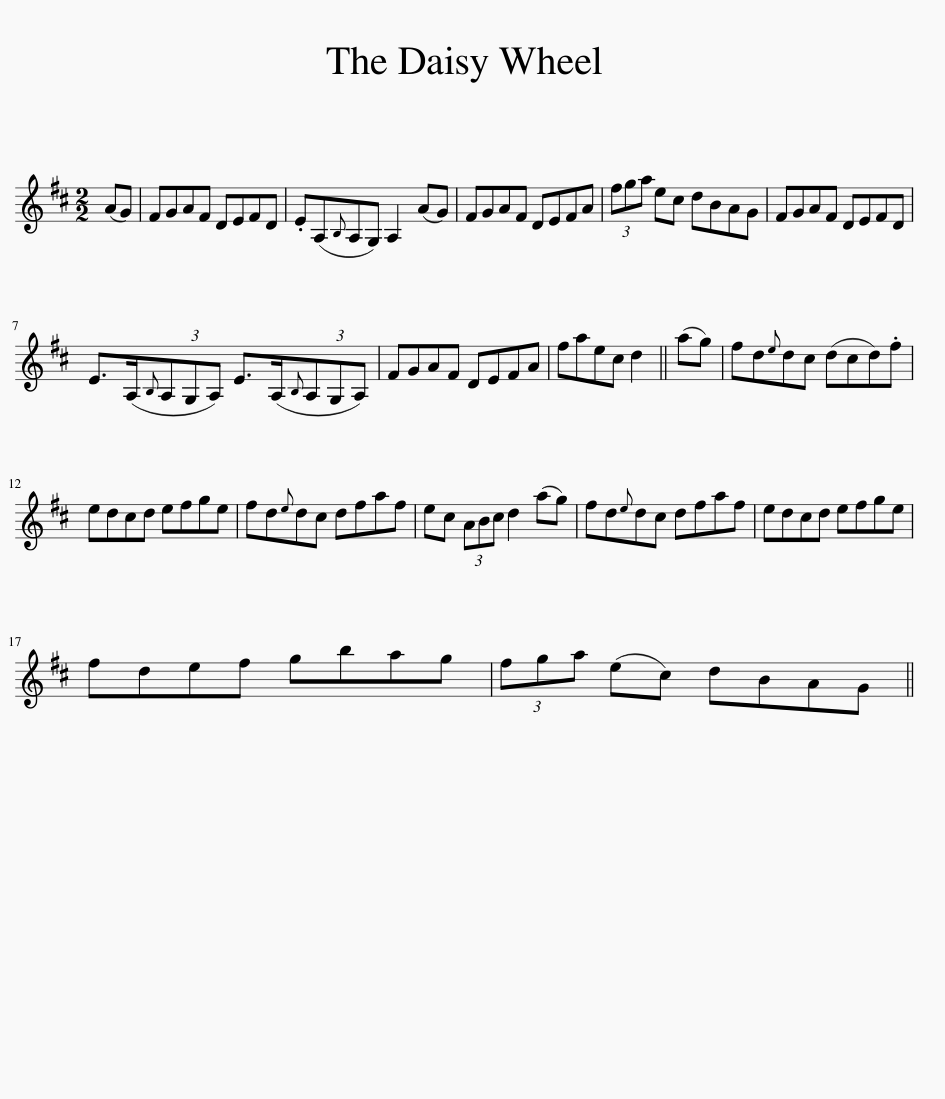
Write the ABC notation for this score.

X:1
L:1/8
M:2/2
I:linebreak $
K:D
V:1 treble
V:1
 (AG) | FGAF DEFD | .E(A,{B,}A,G,) A,2 (AG) | FGAF DEFA | (3fga ec dBAG | %5
 FGAF DEFD |$ E>(A,{B,}(3A,G,A,) E>(A,{B,}(3A,G,A,) | FGAF DEFA | faec d2 || (ag) | %10
 fd{e}dc (dcd).f |$ edcd efge | fd{e}dc dfaf | ec (3ABc d2 (ag) | fd{e}dc dfaf | %15
 edcd efge |$ fdef gbag | (3fga (ec) dBAG || %18
